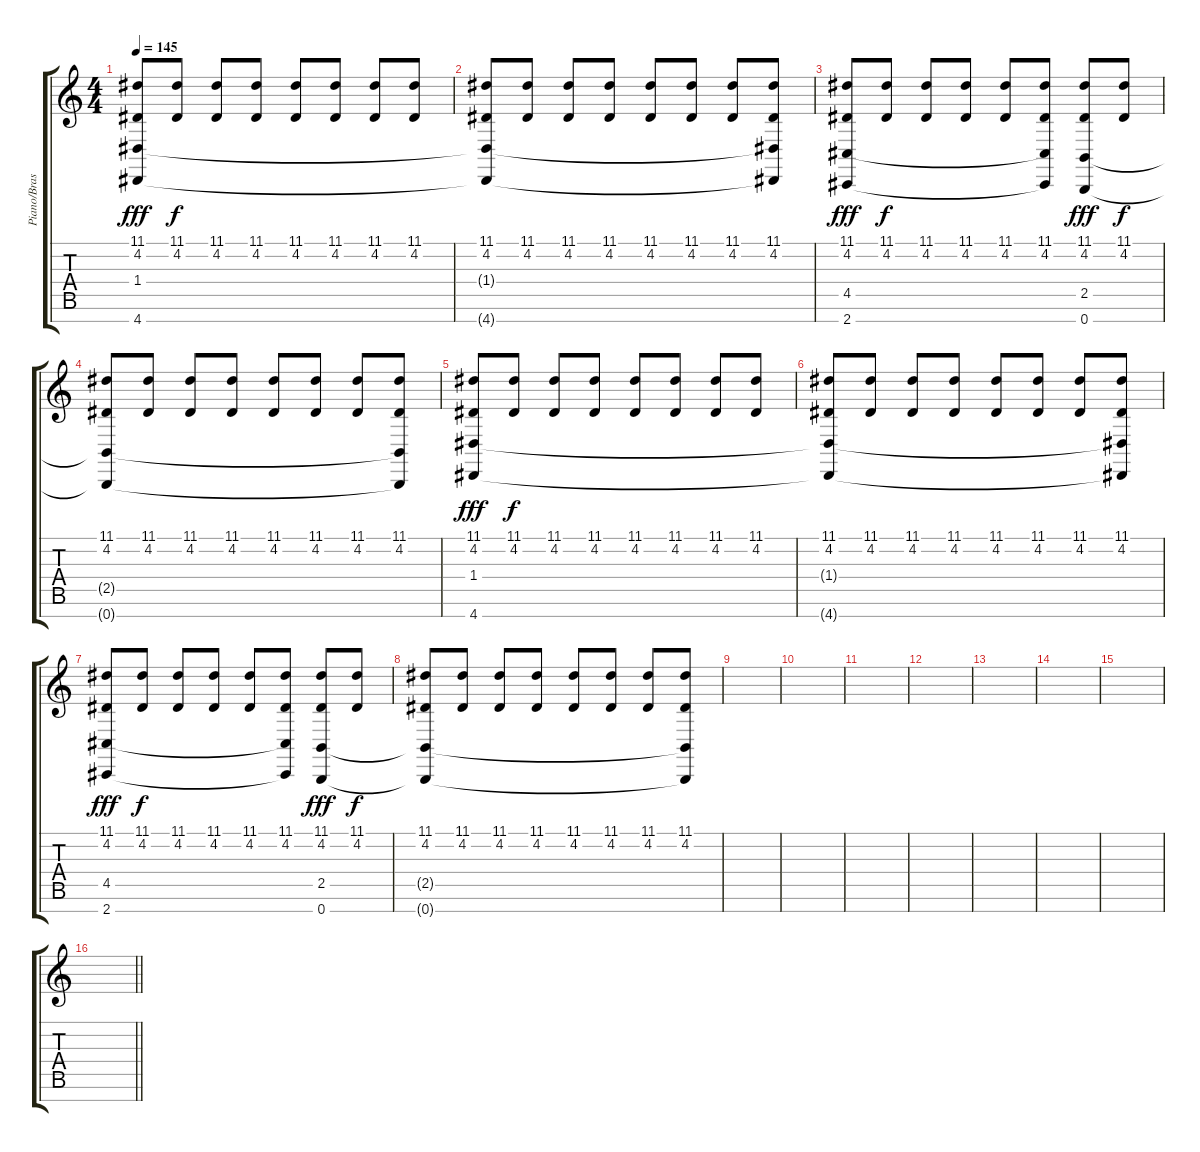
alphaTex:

\track ("Piano/Brass" "Piano/Bras") {instrument acousticgrandpiano}
\staff {score tabs}
\tuning (E4 B3 G3 D3 A2 E2 B1) {hide}
\ts (4 4)
\tempo 145
\clef g2
\ks c
(11.1 4.2 1.4 4.7).8{dy fff} (11.1 4.2).8{dy f} (11.1 4.2).8 (11.1 4.2).8 (11.1 4.2).8 (11.1 4.2).8 (11.1 4.2).8 (11.1 4.2).8 |
(11.1 4.2 1.4{t} 4.7{t}).8 (11.1 4.2).8 (11.1 4.2).8 (11.1 4.2).8 (11.1 4.2).8 (11.1 4.2).8 (11.1 4.2).8 (11.1 4.2 1.4{t} 4.7{t}).8 |
(11.1 4.2 4.5 2.7).8{dy fff} (11.1 4.2).8{dy f} (11.1 4.2).8 (11.1 4.2).8 (11.1 4.2).8 (11.1 4.2 4.5{t} 2.7{t}).8 (11.1 4.2 2.5 0.7).8{dy fff} (11.1 4.2).8{dy f} |
(11.1 4.2 2.5{t} 0.7{t}).8 (11.1 4.2).8 (11.1 4.2).8 (11.1 4.2).8 (11.1 4.2).8 (11.1 4.2).8 (11.1 4.2).8 (11.1 4.2 2.5{t} 0.7{t}).8 |
(11.1 4.2 1.4 4.7).8{dy fff} (11.1 4.2).8{dy f} (11.1 4.2).8 (11.1 4.2).8 (11.1 4.2).8 (11.1 4.2).8 (11.1 4.2).8 (11.1 4.2).8 |
(11.1 4.2 1.4{t} 4.7{t}).8 (11.1 4.2).8 (11.1 4.2).8 (11.1 4.2).8 (11.1 4.2).8 (11.1 4.2).8 (11.1 4.2).8 (11.1 4.2 1.4{t} 4.7{t}).8 |
(11.1 4.2 4.5 2.7).8{dy fff} (11.1 4.2).8{dy f} (11.1 4.2).8 (11.1 4.2).8 (11.1 4.2).8 (11.1 4.2 4.5{t} 2.7{t}).8 (11.1 4.2 2.5 0.7).8{dy fff} (11.1 4.2).8{dy f} |
(11.1 4.2 2.5{t} 0.7{t}).8 (11.1 4.2).8 (11.1 4.2).8 (11.1 4.2).8 (11.1 4.2).8 (11.1 4.2).8 (11.1 4.2).8 (11.1 4.2 2.5{t} 0.7{t}).8 |
|
|
|
|
|
|
|
\barLineRight lightlight
